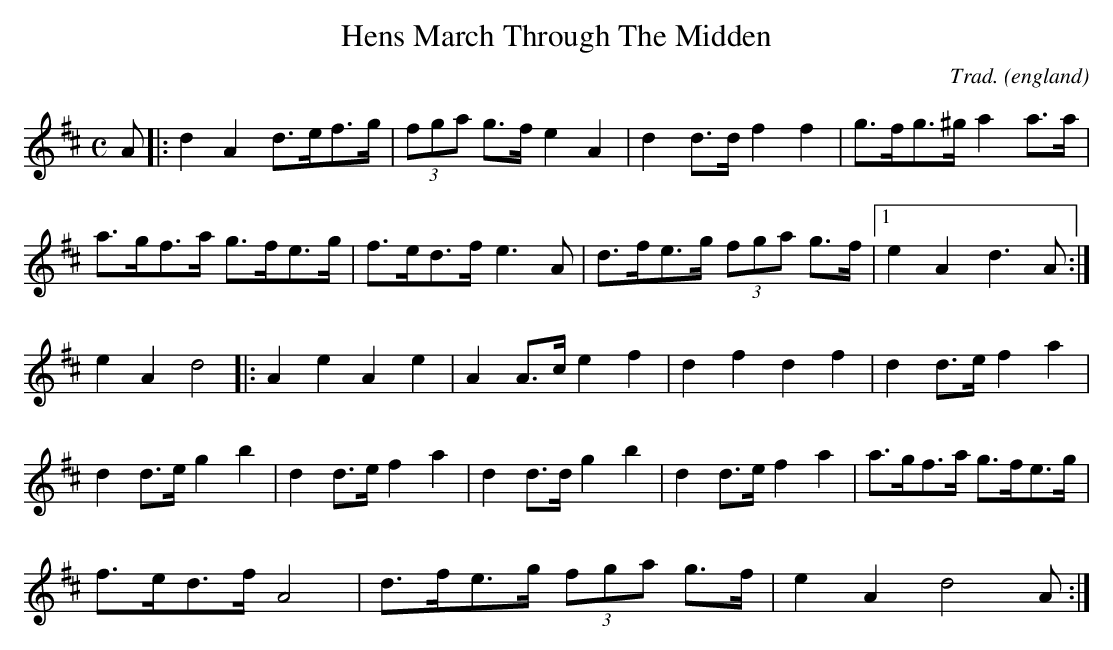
X:1
T:Hens March Through The Midden
O:england
M:C
L:1/8
C:Trad.
K:D
A|:d2A2 d>ef>g|(3fga g>f e2A2|d2d>d f2f2|g>fg>^g a2a>a|
a>gf>a g>fe>g|f>ed>f e3A|d>fe>g (3fga g>f|1e2A2d3A:|
2e2A2d4||:A2e2A2e2|A2A>c e2f2|d2f2d2f2|d2d>e f2a2|
d2d>e g2b2|d2d>e f2a2|d2d>d g2b2|d2d>ef2a2|a>gf>a g>fe>g|
f>ed>f A4|d>fe>g (3fga g>f|e2A2d4 A:|
